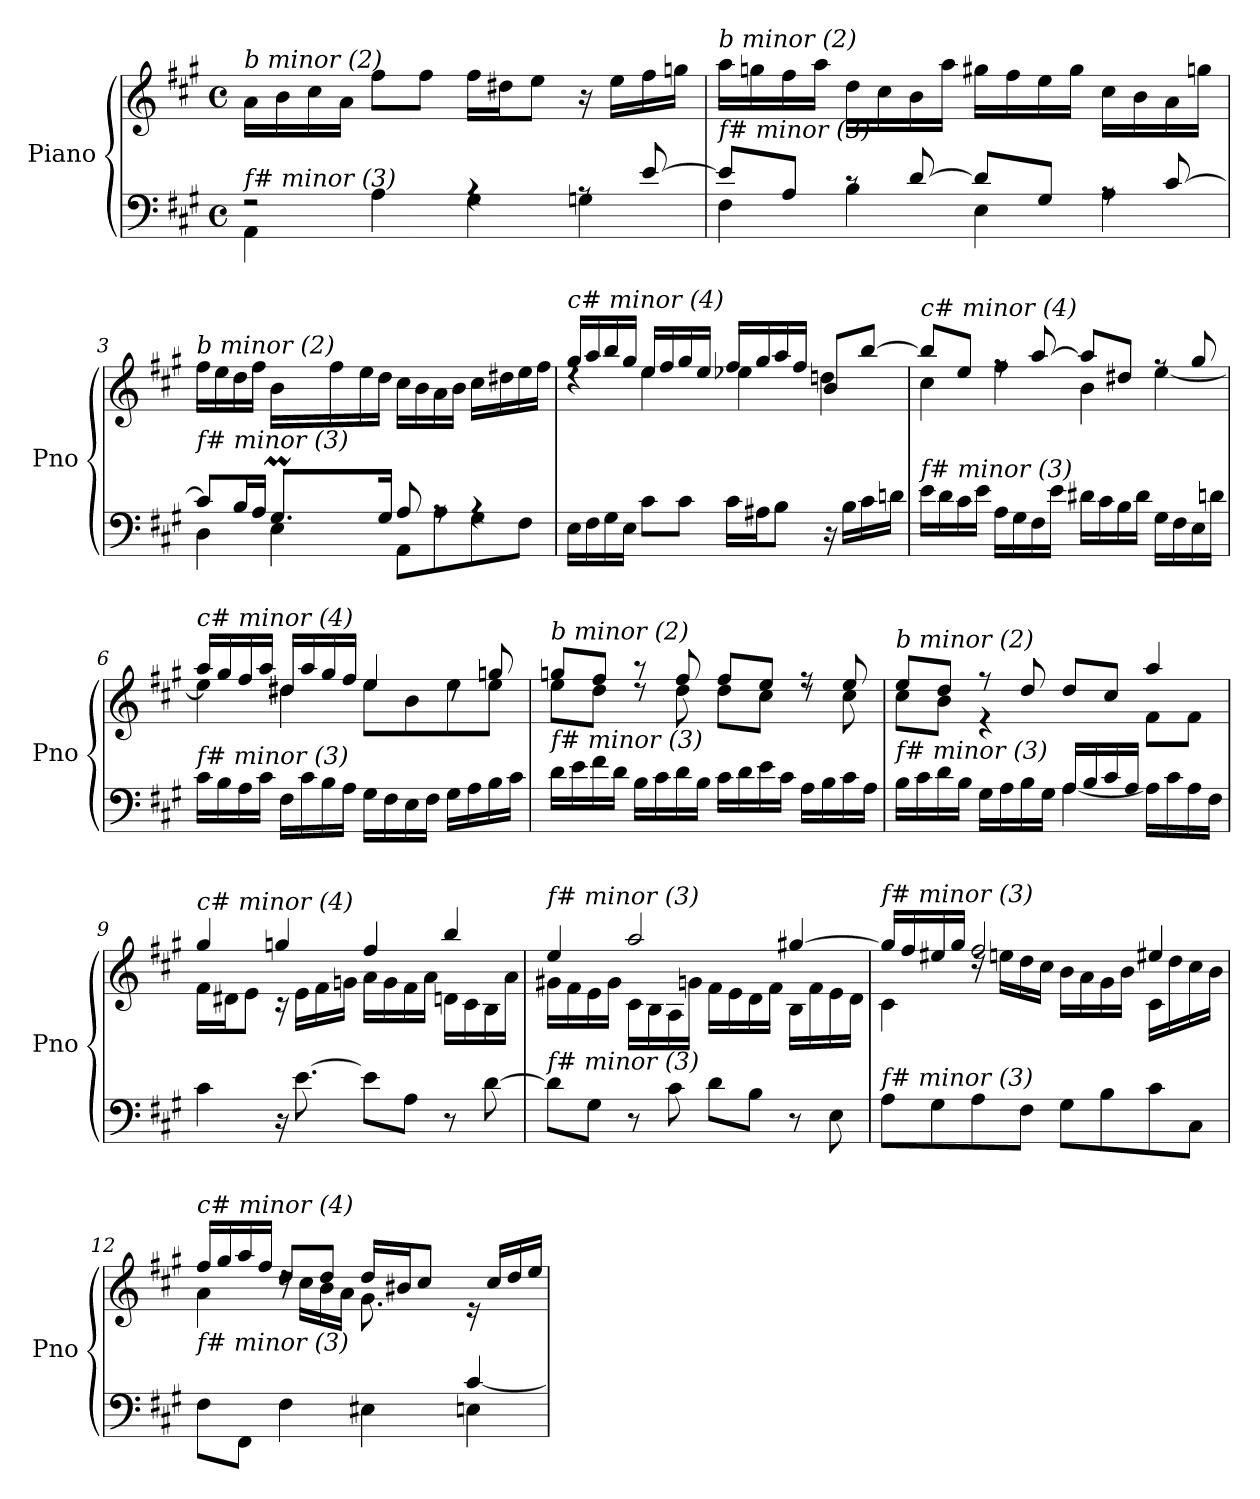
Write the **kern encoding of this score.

**kern	**kern
*part1	*part1
*staff2	*staff1
*I"Piano	*
*I'Pno	*
*clefF4	*clefG2
*k[f#c#g#]	*k[f#c#g#]
*M4/4	*M4/4
*met(c)	*met(c)
=1	=1
*^	*
!	!	!LO:TX:i:t=b minor (2)
!LO:TX:i:t=f# minor (3)	!	!
2rF	4AA\	16a\LL
.	.	16b\
.	.	16cc#\
.	.	16a\JJ
.	4A\	8ff#\L
.	.	8ff#\J
4rA	4G#\	16ff#\LL
.	.	16dd#X\J
.	.	8ee\J
8rA	4Gn\	16r
.	.	16ee\LL
[8e/	.	16ff#\
.	.	16ggn\JJ
=2	=2	=2
!	!	!LO:TX:i:t=b minor (2)
!LO:TX:i:t=f# minor (3)	!	!
8e/L]	4F#\	16aa\LL
.	.	16ggn\
8A/J	.	16ff#\
.	.	16aa\JJ
8rc	4B\	16dd\LL
.	.	16cc#\
[8d/	.	16b\
.	.	16aa\JJ
8d/L]	4E\	16gg#X\LL
.	.	16ff#\
8G#/J	.	16ee\
.	.	16gg#\JJ
8rA	4A\	16cc#\LL
.	.	16b\
[8c#/	.	16a\
.	.	16ggn\JJ
!!LO:LB:g=z
=3	=3	=3
*	*^	*^
!	!	!	!LO:TX:i:t=b minor (2)	!
!LO:TX:i:t=f# minor (3)	!	!	!	!
8c#/L]	4D\	4ryy	16ff#\LL	4ryy
.	.	.	16ee\	.
16B/L	.	.	16dd\	.
16A/JJ	.	.	16ff#\JJ	.
8.G#m/L	4E\	32ALLLyy	16b\LL	8.ryy
.	.	32G#yy	.	.
.	.	32AJyy	16ff#\	.
.	.	16.G#JJyy	.	.
.	.	.	16ee\	.
16G#/Jk	.	2ryy	16dd\JJ	2ryy
8A/	8AA\L	.	16cc#\LL	.
.	.	.	16b\	.
8rA	8A\	.	16a\	.
.	.	.	16b\JJ	.
4rA	8G#\	.	16cc#\LL	.
.	.	.	16dd#X\	.
.	8F#\J	.	16ee\	.
.	.	16ryy	16ff#\JJ	16ryy
=4	=4	=4	=4	=4
!	!	!	!LO:TX:i:t=c# minor (4)	!
!LO:TX:i:t=f# minor (3)	!	!	!	!
*v	*v	*v	*	*
16E\LL	16gg#/LL	4rdd
16F#\	16aa/	.
16G#\	16bb/	.
16E\JJ	16gg#/JJ	.
8c#\L	16ee/LL	4ee\
.	16ff#/	.
8c#\J	16gg#/	.
.	16ee/JJ	.
16c#\LL	16ff#/LL	4ee-Xi\
16A#X\J	16gg#/	.
8B\J	16aa/	.
.	16ff#/JJ	.
16r	8b/L	4ddn\
16B\LL	.	.
16c#\	[8bb/J	.
16dn\JJ	.	.
!!LO:LB:g=z	!!
=5	=5	=5
!	!LO:TX:i:t=c# minor (4)	!
!LO:TX:i:t=f# minor (3)	!	!
16e\LL	8bb/L]	4cc#\
16d\	.	.
16c#\	8ee/J	.
16e\JJ	.	.
16A\LL	8rff	4ff#\
16G#\	.	.
16F#\	[8aa/	.
16e\JJ	.	.
16d#X\LL	8aa/L]	4b\
16c#\	.	.
16B\	8dd#X/J	.
16d#\JJ	.	.
16G#\LL	8rff	[4ee\
16F#\	.	.
16E\	8gg#/	.
16dn\JJ	.	.
!!LO:LB:g=z	!!
=6	=6	=6
!	!LO:TX:i:t=c# minor (4)	!
!LO:TX:i:t=f# minor (3)	!	!
16c#\LL	16aa/LL	4ee\]
16B\	16gg#/	.
16A\	16ff#/	.
16c#\JJ	16aa/JJ	.
16F#\LL	16dd#X/LL	4dd#\
16c#\	16aa/	.
16B\	16gg#/	.
16A\JJ	16ff#/JJ	.
16G#\LL	4ee/	8ee\L
16F#\	.	.
16E\	.	8b\
16F#\JJ	.	.
16G#\LL	8rdd	8ee\
16A\	.	.
16B\	8ggn/	8ee\J
16c#\JJ	.	.
=7	=7	=7
!	!LO:TX:i:t=b minor (2)	!
!LO:TX:i:t=f# minor (3)	!	!
16d\LL	8ggn/L	8ee\L
16e\	.	.
16f#\	8ff#/J	8dd\J
16d\JJ	.	.
16B\LL	8r	8rdd
16c#\	.	.
16d\	8ff#/	8dd\
16B\JJ	.	.
16c#\LL	8ff#/L	8dd\L
16d\	.	.
16e\	8ee/J	8cc#\J
16c#\JJ	.	.
16A\LL	8r	8rdd
16B\	.	.
16c#\	8ee/	8cc#\
16A\JJ	.	.
!!LO:LB:g=z
=8	=8	=8
*^	*	*^
*	*^	*	*	*
!	!	!	!LO:TX:i:t=b minor (2)	!	!
!LO:TX:i:t=f# minor (3)	!	!	!	!	!
2ryy	16B\LL	2ryy	8ee/L	8cc#\L	2ryy
.	16c#\	.	.	.	.
.	16d\	.	8dd/J	8b\J	.
.	16B\JJ	.	.	.	.
.	16G#\LL	.	8r	4r	.
.	16A\	.	.	.	.
.	16B\	.	8dd/	.	.
.	16G#\JJ	.	.	.	.
4ryy	[4A\	16A/LL	8dd/L	4ryy	4ryy
.	.	16B/	.	.	.
.	.	16c#/	8cc#/J	.	.
.	.	16A/JJ	.	.	.
4ryy	16A\LL]	4ryy	4aa/	8f#\L	4ryy
.	16c#\	.	.	.	.
.	16A\	.	.	8f#\J	.
.	16F#\JJ	.	.	.	.
*	*v	*v	*	*	*
*	*	*	*v	*v
!!LO:PB:g=z
=9	=9	=9	=9
!	!	!LO:TX:i:t=c# minor (4)	!
!LO:TX:i:t=f# minor (3)	!	!	!
*v	*v	*	*
4c#\	4gg#/	16f#\LL
.	.	16d#X\J
.	.	8e\J
16r	4ggn/	16r
[8.e\	.	16e\LL
.	.	16f#\
.	.	16gn\JJ
8e\L]	4ff#/	16a\LL
.	.	16g\
8A\J	.	16f#\
.	.	16a\JJ
8r	4bb/	16dn\LL
.	.	16c#\
[8d\	.	16B\
.	.	16a\JJ
=10	=10	=10
!	!LO:TX:i:t=f# minor (3)	!
!LO:TX:i:t=f# minor (3)	!	!
8d\L]	4ee/	16g#X\LL
.	.	16f#\
8G#\J	.	16e\
.	.	16g#\JJ
8r	2aa/	16c#\LL
.	.	16B\
8c#\	.	16A\
.	.	16gn\JJ
8d\L	.	16f#\LL
.	.	16e\
8B\J	.	16d\
.	.	16f#\JJ
8r	[4gg#X/	16B\LL
.	.	16f#\
8E\	.	16e\
.	.	16d\JJ
!!LO:LB:g=z	!!
=11	=11	=11
!	!LO:TX:i:t=f# minor (3)	!
!LO:TX:i:t=f# minor (3)	!	!
8A\L	16gg#/LL]	4c#\
.	16ff#/	.
8G#\	16ee#X/	.
.	16gg#/JJ	.
8A\	2ff#/	16rdd
.	.	16een\LL
8F#\J	.	16dd\
.	.	16cc#\JJ
8G#\L	.	16b\LL
.	.	16a\
8B\	.	16g#\
.	.	16b\JJ
8c#\	4ee#X/	16c#\LL
.	.	16dd\
8C#\J	.	16cc#\
.	.	16b\JJ
=12	=12	=12
*^	*	*^
*	*^	*	*	*
!	!	!	!LO:TX:i:t=c# minor (4)	!	!
!LO:TX:i:t=f# minor (3)	!	!	!	!	!
2ryy	8F#\L	2.ryy	16ff#/LL	4a\	2.ryy
.	.	.	16gg#/	.	.
.	8FF#\J	.	16aa/	.	.
.	.	.	16ff#/JJ	.	.
.	4F#\	.	8dd/L	16rdd	.
.	.	.	.	16cc#\LL	.
.	.	.	8dd/J	16b\	.
.	.	.	.	16a\JJ	.
8.ryy	4E#X\	.	16dd/LL	8.g#\L	.
.	.	.	16b#X/J	.	.
.	.	.	8cc#/J	.	.
16A/Jk	.	.	.	16ryy	.
4ryy	[4c#/	4En\	16re	4ryy	4ryy
.	.	.	16cc#/LL	.	.
.	.	.	16dd/	.	.
.	.	.	16ee/JJ	.	.
*v	*v	*v	*	*	*
*	*v	*v	*v
=	=
*-	*-
